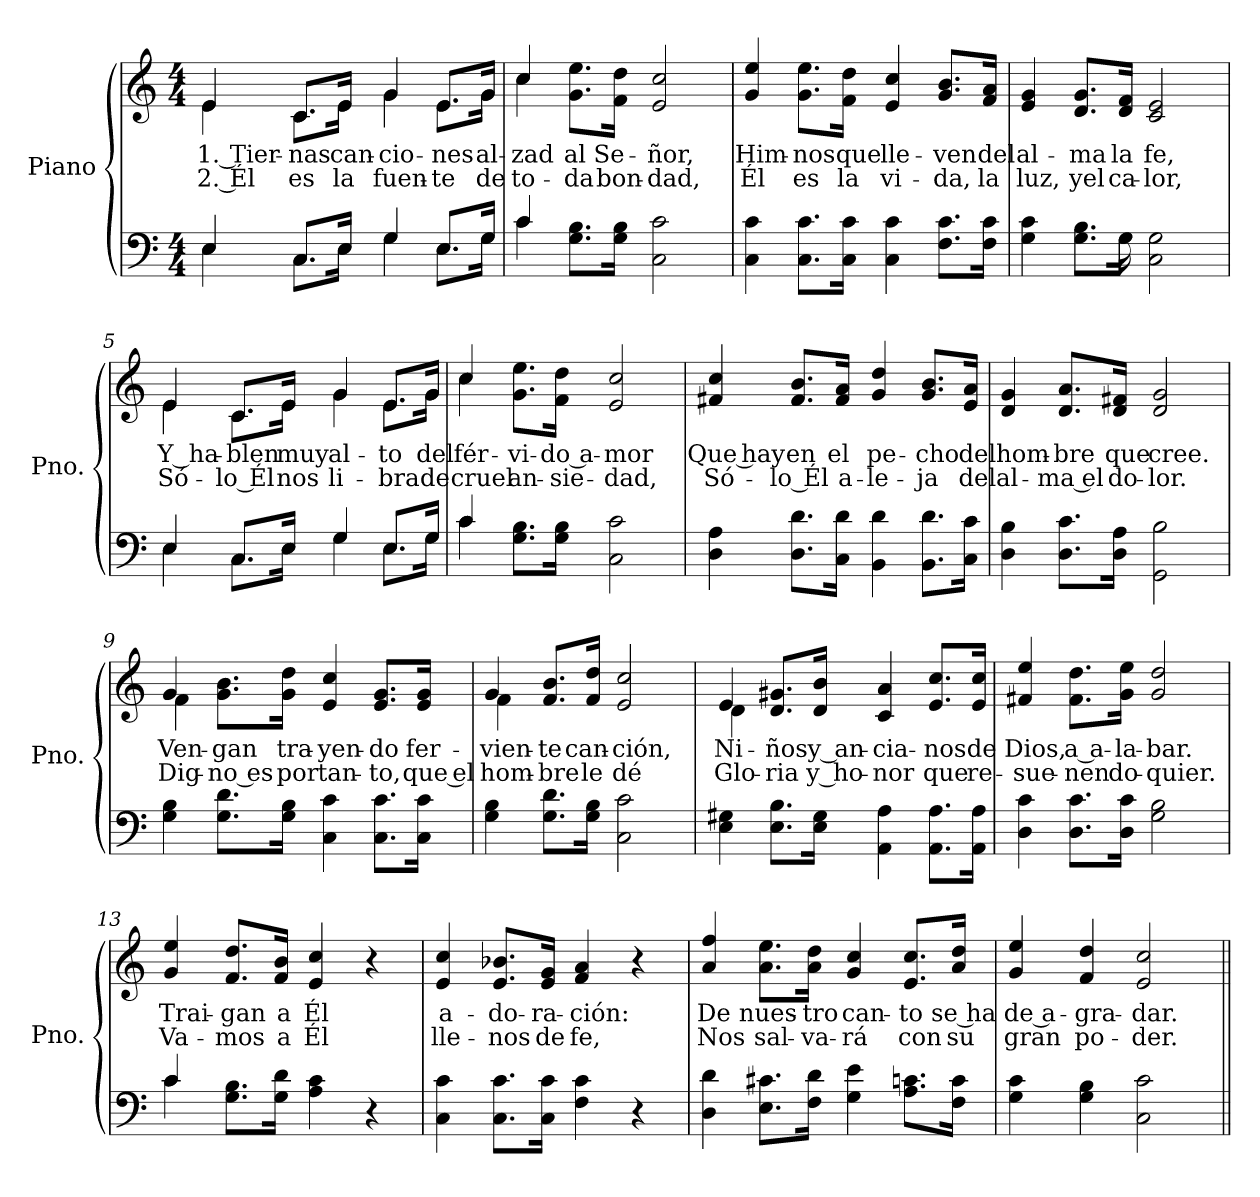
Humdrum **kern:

**kern	**kern	**text	**text
*part1	*part1	*part1	*part1
*staff2	*staff1	*staff1	*staff1
*I"Piano	*	*	*
*I'Pno.	*	*	*
*stria5	*stria5	*	*
*clefF4	*clefG2	*	*
*k[]	*k[]	*	*
*M4/4	*M4/4	*	*
=1	=1	=1	=1
*^	*	*	*
!	!	!	!LO:LY:b	!LO:LY:b
*	*	*^	*	*
4E/	4E\	4e/	4e\	1. Tier-	2. Él
!	!	!	!	!LO:LY:b	!LO:LY:b
8.C/L	8.C\L	8.c/L	8.c\L	-nas	es
!	!	!	!	!LO:LY:b	!LO:LY:b
16E/Jk	16E\Jk	16e/Jk	16e\Jk	can-	la
!	!	!	!	!LO:LY:b	!LO:LY:b
4G/	4G\	4g/	4g\	-cio-	fuen-
!	!	!	!	!LO:LY:b	!LO:LY:b
8.E/L	8.E\L	8.e/L	8.e\L	-nes	-te
!	!	!	!	!LO:LY:b	!LO:LY:b
16G/Jk	16G\Jk	16g/Jk	16g\Jk	al-	de
=2	=2	=2	=2	=2	=2
!	!	!	!	!LO:LY:b	!LO:LY:b
4c/	4c\	4cc/	4cc\	-zad	to-
!	!	!	!	!LO:LY:b	!LO:LY:b
8.G\ 8.B\L	2.ryy	8.g\ 8.ee\L	2.ryy	al	-da
!	!	!	!	!LO:LY:b	!LO:LY:b
16G\ 16B\Jk	.	16f\ 16dd\Jk	.	Se-	bon-
!	!	!	!	!LO:LY:b	!LO:LY:b
2C\ 2c\	.	2e/ 2cc/	.	-ñor,	-dad,
*v	*v	*	*	*	*
*	*v	*v	*	*
=3	=3	=3	=3
!	!	!LO:LY:b	!LO:LY:b
4C\ 4c\	4g/ 4ee/	Him-	Él
!	!	!LO:LY:b	!LO:LY:b
8.C\ 8.c\L	8.g\ 8.ee\L	-nos	es
!	!	!LO:LY:b	!LO:LY:b
16C\ 16c\Jk	16f\ 16dd\Jk	que	la
!	!	!LO:LY:b	!LO:LY:b
4C\ 4c\	4e/ 4cc/	lle-	vi-
!	!	!LO:LY:b	!LO:LY:b
8.F\ 8.c\L	8.g/ 8.b/L	-ven	-da,
!	!	!LO:LY:b	!LO:LY:b
16F\ 16c\Jk	16f/ 16a/Jk	del	la
=4	=4	=4	=4
*^	*	*	*
!	!	!	!LO:LY:b	!LO:LY:b
4G\ 4c\	4..ryy	4e/ 4g/	al-	luz,
!	!	!	!LO:LY:b	!LO:LY:b
8.G\ 8.B\L	.	8.d/ 8.g/L	-ma	yel
!	!	!	!LO:LY:b	!LO:LY:b
16G\Jk	16G\	16d/ 16f/Jk	la	ca-
!	!	!	!LO:LY:b	!LO:LY:b
2C\ 2G\	2ryy	2c/ 2e/	fe,	-lor,
=5	=5	=5	=5	=5
!	!	!	!LO:LY:b	!LO:LY:b
*	*	*^	*	*
4E/	4E\	4e/	4e\	Y ha-	Só-
!	!	!	!	!LO:LY:b	!LO:LY:b
8.C/L	8.C\L	8.c/L	8.c\L	-blen	-lo Él
!	!	!	!	!LO:LY:b	!LO:LY:b
16E/Jk	16E\Jk	16e/Jk	16e\Jk	muy	nos
!	!	!	!	!LO:LY:b	!LO:LY:b
4G/	4G\	4g/	4g\	al-	li-
!	!	!	!	!LO:LY:b	!LO:LY:b
8.E/L	8.E\L	8.e/L	8.e\L	-to	-bra
!	!	!	!	!LO:LY:b	!LO:LY:b
16G/Jk	16G\Jk	16g/Jk	16g\Jk	del	de
=6	=6	=6	=6	=6	=6
!	!	!	!	!LO:LY:b	!LO:LY:b
4c/	4c\	4cc/	4cc\	fér-	cruel
!	!	!	!	!LO:LY:b	!LO:LY:b
8.G\ 8.B\L	2.ryy	8.g\ 8.ee\L	2.ryy	-vi-	an-
!	!	!	!	!LO:LY:b	!LO:LY:b
16G\ 16B\Jk	.	16f\ 16dd\Jk	.	-do a-	-sie-
!	!	!	!	!LO:LY:b	!LO:LY:b
2C\ 2c\	.	2e/ 2cc/	.	-mor	-dad,
*v	*v	*	*	*	*
*	*v	*v	*	*
!!LO:LB:g=z
=7	=7	=7	=7
!	!	!LO:LY:b	!LO:LY:b
4D\ 4A\	4f#X/ 4cc/	Que hay	Só-
!	!	!LO:LY:b	!LO:LY:b
8.D\ 8.d\L	8.f#/ 8.b/L	en	-lo Él
!	!	!LO:LY:b	!LO:LY:b
16C\ 16d\Jk	16f#/ 16a/Jk	el	a-
!	!	!LO:LY:b	!LO:LY:b
4BB\ 4d\	4g/ 4dd/	pe-	-le-
!	!	!LO:LY:b	!LO:LY:b
8.BB\ 8.d\L	8.g/ 8.b/L	-cho	-ja
!	!	!LO:LY:b	!LO:LY:b
16C\ 16c\Jk	16e/ 16a/Jk	del	del
=8	=8	=8	=8
!	!	!LO:LY:b	!LO:LY:b
4D\ 4B\	4d/ 4g/	hom-	al-
!	!	!LO:LY:b	!LO:LY:b
8.D\ 8.c\L	8.d/ 8.a/L	-bre	-ma el
!	!	!LO:LY:b	!LO:LY:b
16D\ 16A\Jk	16d/ 16f#X/Jk	que	do-
!	!	!LO:LY:b	!LO:LY:b
2GG\ 2B\	2d/ 2g/	cree.	-lor.
=9	=9	=9	=9
!	!	!LO:LY:b	!LO:LY:b
*	*^	*	*
4G\ 4B\	4g/	4f\	Ven-	Dig-
!	!	!	!LO:LY:b	!LO:LY:b
8.G\ 8.d\L	8.g\ 8.b\L	2.ryy	-gan	-no es
!	!	!	!LO:LY:b	!LO:LY:b
16G\ 16B\Jk	16g\ 16dd\Jk	.	tra-	por
!	!	!	!LO:LY:b	!LO:LY:b
4C\ 4c\	4e/ 4cc/	.	-yen-	tan-
!	!	!	!LO:LY:b	!LO:LY:b
8.C\ 8.c\L	8.e/ 8.g/L	.	-do	-to,
!	!	!	!LO:LY:b	!LO:LY:b
16C\ 16c\Jk	16e/ 16g/Jk	.	fer-	que el
=10	=10	=10	=10	=10
!	!	!	!LO:LY:b	!LO:LY:b
4G\ 4B\	4g/	4f\	-vien-	hom-
!	!	!	!LO:LY:b	!LO:LY:b
8.G\ 8.d\L	8.f/ 8.b/L	2.ryy	-te	-bre
!	!	!	!LO:LY:b	!LO:LY:b
16G\ 16B\Jk	16f/ 16dd/Jk	.	can-	le
!	!	!	!LO:LY:b	!LO:LY:b
2C\ 2c\	2e/ 2cc/	.	-ción,	dé
=11	=11	=11	=11	=11
!	!	!	!LO:LY:b	!LO:LY:b
4E\ 4G#X\	4e/	4d\	Ni-	Glo-
!	!	!	!LO:LY:b	!LO:LY:b
8.E\ 8.B\L	8.d/ 8.g#X/L	2.ryy	-ños	-ria
!	!	!	!LO:LY:b	!LO:LY:b
16E\ 16G#\Jk	16d/ 16b/Jk	.	y an-	y ho-
!	!	!	!LO:LY:b	!LO:LY:b
4AA\ 4A\	4c/ 4a/	.	-cia-	-nor
!	!	!	!LO:LY:b	!LO:LY:b
8.AA\ 8.A\L	8.e/ 8.cc/L	.	-nos	que
!	!	!	!LO:LY:b	!LO:LY:b
16AA\ 16A\Jk	16e/ 16cc/Jk	.	de	re-
*	*v	*v	*	*
!!LO:LB:g=z
=12	=12	=12	=12
!	!	!LO:LY:b	!LO:LY:b
4D\ 4c\	4f#X/ 4ee/	Dios,	-sue-
!	!	!LO:LY:b	!LO:LY:b
8.D\ 8.c\L	8.f#\ 8.dd\L	a a-	-nen
!	!	!LO:LY:b	!LO:LY:b
16D\ 16c\Jk	16g\ 16ee\Jk	-la-	do-
!	!	!LO:LY:b	!LO:LY:b
2G\ 2B\	2g/ 2dd/	-bar.	-quier.
=13	=13	=13	=13
*^	*	*	*
!	!	!	!LO:LY:b	!LO:LY:b
4c/	4c\	4g/ 4ee/	Trai-	Va-
!	!	!	!LO:LY:b	!LO:LY:b
8.G\ 8.B\L	2.ryy	8.f/ 8.dd/L	-gan	-mos
!	!	!	!LO:LY:b	!LO:LY:b
16G\ 16d\Jk	.	16f/ 16b/Jk	a	a
!	!	!	!LO:LY:b	!LO:LY:b
4A\ 4c\	.	4e/ 4cc/	Él	Él
4r	.	4r	.	.
*v	*v	*	*	*
=14	=14	=14	=14
!	!	!LO:LY:b	!LO:LY:b
4C\ 4c\	4e/ 4cc/	a-	lle-
!	!	!LO:LY:b	!LO:LY:b
8.C\ 8.c\L	8.e/ 8.b-X/L	-do-	-nos
!	!	!LO:LY:b	!LO:LY:b
16C\ 16c\Jk	16e/ 16g/Jk	-ra-	de
!	!	!LO:LY:b	!LO:LY:b
4F\ 4c\	4f/ 4a/	-ción:	fe,
4r	4r	.	.
=15	=15	=15	=15
!	!	!LO:LY:b	!LO:LY:b
4D\ 4d\	4a/ 4ff/	De	Nos
!	!	!LO:LY:b	!LO:LY:b
8.E\ 8.c#X\L	8.a\ 8.ee\L	nues-	sal-
!	!	!LO:LY:b	!LO:LY:b
16F\ 16d\Jk	16a\ 16dd\Jk	-tro	-va-
!	!	!LO:LY:b	!LO:LY:b
4G\ 4e\	4g/ 4cc/	can-	-rá
!	!	!LO:LY:b	!LO:LY:b
8.A\ 8.cn\L	8.e/ 8.cc/L	-to	con
!	!	!LO:LY:b	!LO:LY:b
16F\ 16c\Jk	16a/ 16dd/Jk	se ha	su
=16	=16	=16	=16
!	!	!LO:LY:b	!LO:LY:b
4G\ 4c\	4g/ 4ee/	de a-	gran
!	!	!LO:LY:b	!LO:LY:b
4G\ 4B\	4f/ 4dd/	-gra-	po-
!	!	!LO:LY:b	!LO:LY:b
2C\ 2c\	2e/ 2cc/	-dar.	-der.
=||	=||	=||	=||
*-	*-	*-	*-
